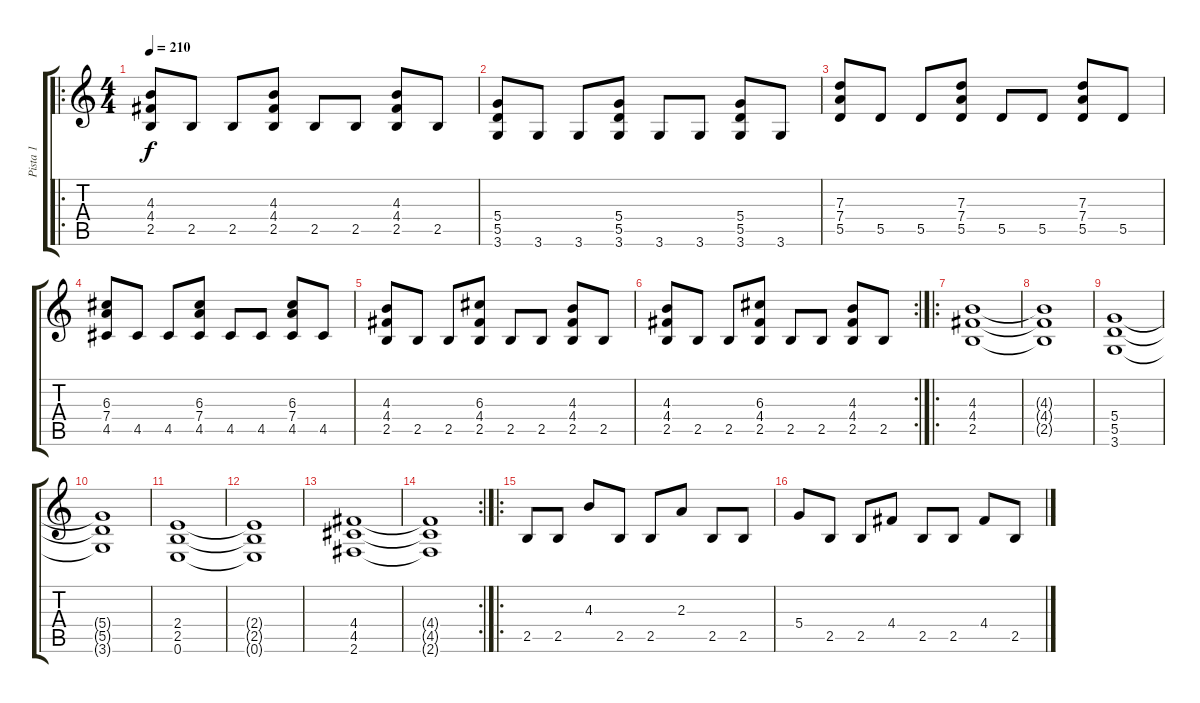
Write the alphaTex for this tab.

\track ("Pista 1" "Pista 1") {instrument distortionguitar}
\staff {score tabs}
\tuning (E4 B3 G3 D3 A2 E2) {hide}
\ro
\ts (4 4)
\tempo 210
\clef g2
\ks c
(4.3 4.4 2.5).8{dy f} 2.5.8 2.5.8 (4.3 4.4 2.5).8 2.5.8 2.5.8 (4.3 4.4 2.5).8 2.5.8 |
(5.4 5.5 3.6).8 3.6.8 3.6.8 (5.4 5.5 3.6).8 3.6.8 3.6.8 (5.4 5.5 3.6).8 3.6.8 |
(7.3 7.4 5.5).8 5.5.8 5.5.8 (7.3 7.4 5.5).8 5.5.8 5.5.8 (7.3 7.4 5.5).8 5.5.8 |
(6.3 7.4 4.5).8 4.5.8 4.5.8 (6.3 7.4 4.5).8 4.5.8 4.5.8 (6.3 7.4 4.5).8 4.5.8 |
(4.3 4.4 2.5).8 2.5.8 2.5.8 (6.3 4.4 2.5).8 2.5.8 2.5.8 (4.3 4.4 2.5).8 2.5.8 |
\rc 2
(4.3 4.4 2.5).8 2.5.8 2.5.8 (6.3 4.4 2.5).8 2.5.8 2.5.8 (4.3 4.4 2.5).8 2.5.8 |
\ro
(4.3 4.4 2.5).1 |
(4.3{t} 4.4{t} 2.5{t}).1 |
(5.4 5.5 3.6).1 |
(5.4{t} 5.5{t} 3.6{t}).1 |
(2.4 2.5 0.6).1 |
(2.4{t} 2.5{t} 0.6{t}).1 |
(4.4 4.5 2.6).1 |
\rc 2
(4.4{t} 4.5{t} 2.6{t}).1 |
\ro
2.5.8 2.5.8 4.3.8 2.5.8 2.5.8 2.3.8 2.5.8 2.5.8 |
5.4.8 2.5.8 2.5.8 4.4.8 2.5.8 2.5.8 4.4.8 2.5.8
